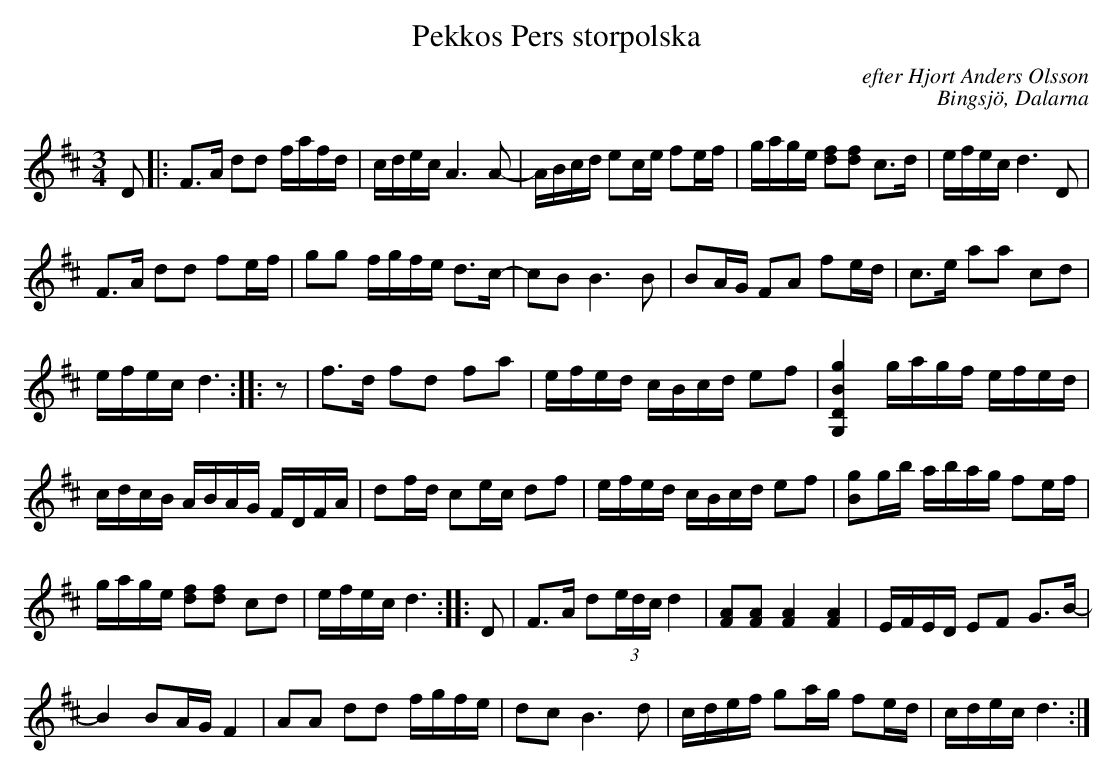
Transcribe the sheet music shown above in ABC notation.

X:1
T: Pekkos Pers storpolska
C: efter Hjort Anders Olsson
C: Bingsjö, Dalarna
M: 3/4
L: 1/8
K: D
D |: F>A dd f/a/f/d/ | c/d/e/c/ A3 A-| A/B/c/d/ ec/e/ fe/f/ | g/a/g/e/ [df][df] c>d | e/f/e/c/ d3  D|
F>A dd fe/f/ | gg f/g/f/e/ d>c- | cB B3 B | BA/G/ FA fe/d/ | c>e aa cd |
e/f/e/c/ d3 :: z | f>d fd fa | e/f/e/d/ c/B/c/d/ ef | [G,2D2B2g2] g/a/g/f/ e/f/e/d/ |
c/d/c/B/ A/B/A/G/ F/D/F/A/ | df/d/ ce/c/ df | e/f/e/d/ c/B/c/d/ ef | [Bg]g/b/ a/b/a/g/ fe/f/ |
g/a/g/e/ [df][df] cd | e/f/e/c/ d3 :: D | F>A d(3e/d/c/ d2 | [FA][FA] [F2A2] [F2A2] | E/F/E/D/ EF G>B- |
B2 BA/G/ F2 | AA dd f/g/f/e/ | dc B3 d | c/d/e/f/ ga/g/ fe/d/ | c/d/e/c/ d3 :|]
